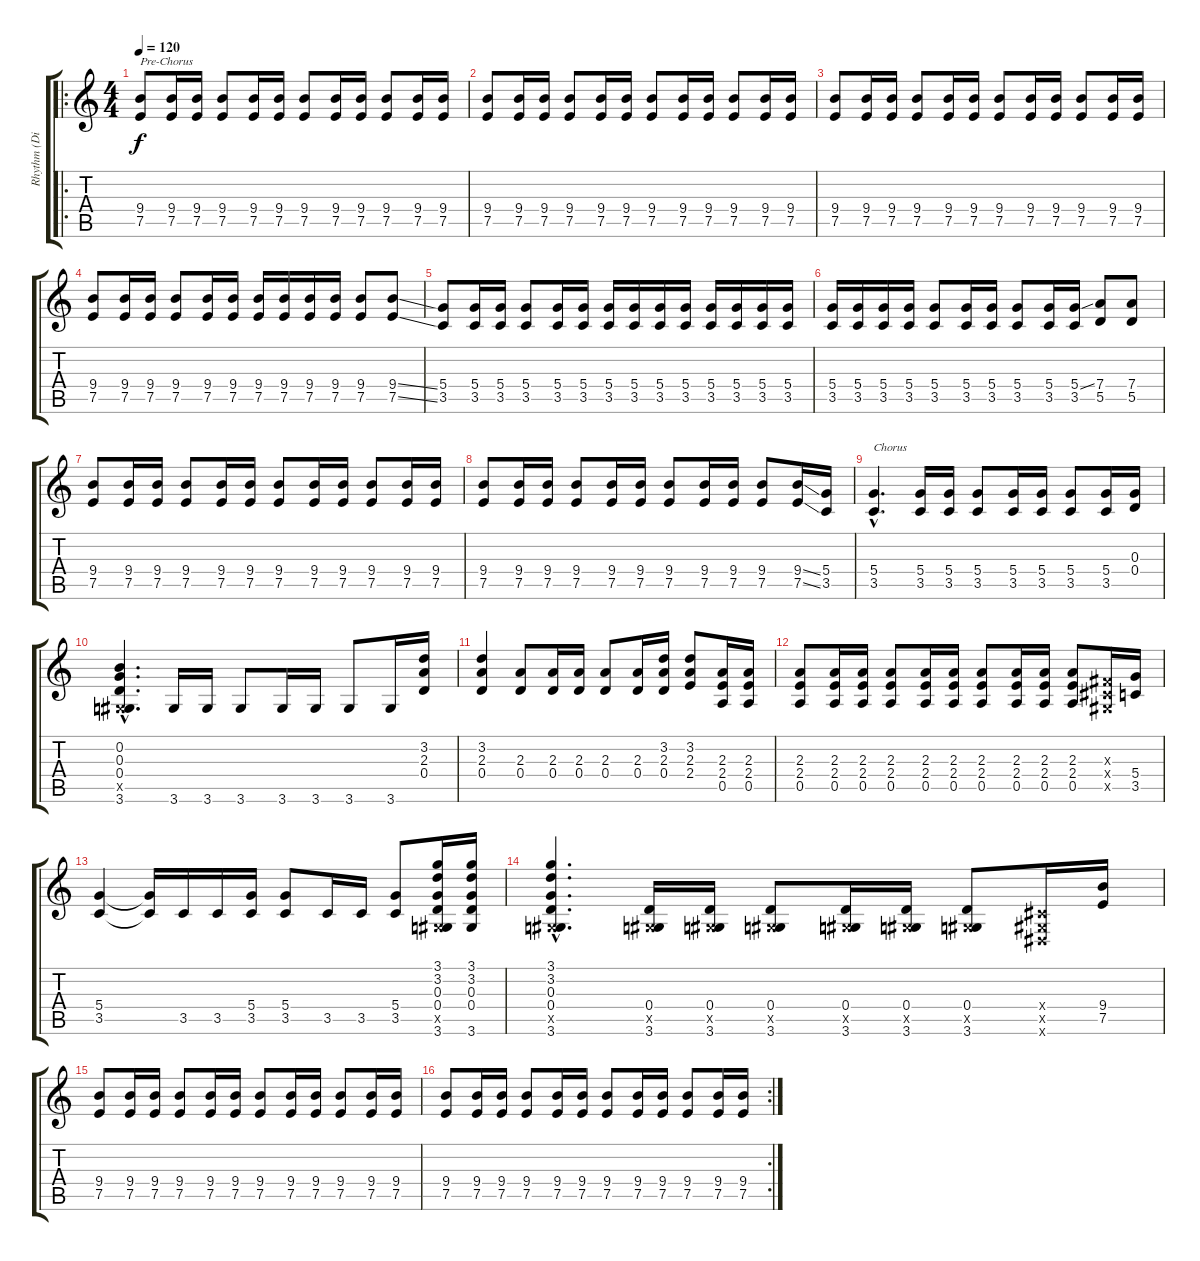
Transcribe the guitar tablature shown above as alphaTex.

\track ("Rhythm (Distortion)" "Rhythm (Di") {instrument distortionguitar}
\staff {score tabs}
\tuning (E4 B3 G3 D3 A2 E2) {hide}
\ro
\ts (4 4)
\tempo 120
\clef g2
\ks c
(9.4 7.5).8{txt "Pre-Chorus" dy f} (9.4 7.5).16 (9.4 7.5).16 (9.4 7.5).8 (9.4 7.5).16 (9.4 7.5).16 (9.4 7.5).8 (9.4 7.5).16 (9.4 7.5).16 (9.4 7.5).8 (9.4 7.5).16 (9.4 7.5).16 |
(9.4 7.5).8 (9.4 7.5).16 (9.4 7.5).16 (9.4 7.5).8 (9.4 7.5).16 (9.4 7.5).16 (9.4 7.5).8 (9.4 7.5).16 (9.4 7.5).16 (9.4 7.5).8 (9.4 7.5).16 (9.4 7.5).16 |
(9.4 7.5).8 (9.4 7.5).16 (9.4 7.5).16 (9.4 7.5).8 (9.4 7.5).16 (9.4 7.5).16 (9.4 7.5).8 (9.4 7.5).16 (9.4 7.5).16 (9.4 7.5).8 (9.4 7.5).16 (9.4 7.5).16 |
(9.4 7.5).8 (9.4 7.5).16 (9.4 7.5).16 (9.4 7.5).8 (9.4 7.5).16 (9.4 7.5).16 (9.4 7.5).16 (9.4 7.5).16 (9.4 7.5).16 (9.4 7.5).16 (9.4 7.5).8 (9.4{ss} 7.5{ss}).8 |
(5.4 3.5).8 (5.4 3.5).16 (5.4 3.5).16 (5.4 3.5).8 (5.4 3.5).16 (5.4 3.5).16 (5.4 3.5).16 (5.4 3.5).16 (5.4 3.5).16 (5.4 3.5).16 (5.4 3.5).16 (5.4 3.5).16 (5.4 3.5).16 (5.4 3.5).16 |
(5.4 3.5).16 (5.4 3.5).16 (5.4 3.5).16 (5.4 3.5).16 (5.4 3.5).8 (5.4 3.5).16 (5.4 3.5).16 (5.4 3.5).8 (5.4 3.5).16 (5.4{ss} 3.5).16 (7.4 5.5).8 (7.4 5.5).8 |
(9.4 7.5).8 (9.4 7.5).16 (9.4 7.5).16 (9.4 7.5).8 (9.4 7.5).16 (9.4 7.5).16 (9.4 7.5).8 (9.4 7.5).16 (9.4 7.5).16 (9.4 7.5).8 (9.4 7.5).16 (9.4 7.5).16 |
(9.4 7.5).8 (9.4 7.5).16 (9.4 7.5).16 (9.4 7.5).8 (9.4 7.5).16 (9.4 7.5).16 (9.4 7.5).8 (9.4 7.5).16 (9.4 7.5).16 (9.4 7.5).8 (9.4{ss} 7.5{ss}).16 (5.4 3.5).16 |
(5.4{hac} 3.5{hac}).4{d txt "Chorus"} (5.4 3.5).16 (5.4 3.5).16 (5.4 3.5).8 (5.4 3.5).16 (5.4 3.5).16 (5.4 3.5).8 (5.4 3.5).16 (0.3 0.4).16 |
(0.2{hac} 0.3{hac} 0.4{hac} -1.5{hac x} 3.6{hac}).4{d} 3.6.16 3.6.16 3.6.8 3.6.16 3.6.16 3.6.8 3.6.16 (3.2 2.3 0.4).16 |
(3.2 2.3 0.4).4 (2.3 0.4).8 (2.3 0.4).16 (2.3 0.4).16 (2.3 0.4).8 (2.3 0.4).16 (3.2 2.3 0.4).16 (3.2 2.3 2.4).8 (2.3 2.4 0.5).16 (2.3 2.4 0.5).16 |
(2.3 2.4 0.5).8 (2.3 2.4 0.5).16 (2.3 2.4 0.5).16 (2.3 2.4 0.5).8 (2.3 2.4 0.5).16 (2.3 2.4 0.5).16 (2.3 2.4 0.5).8 (2.3 2.4 0.5).16 (2.3 2.4 0.5).16 (2.3 2.4 0.5).8 (-1.3{x} -1.4{x} -1.5{x}).16 (5.4 3.5).16 |
(5.4 3.5).4 (5.4{t} 3.5{t}).16 3.5.16 3.5.16 (5.4 3.5).16 (5.4 3.5).8 3.5.16 3.5.16 (5.4 3.5).8 (3.1 3.2 0.3 0.4 -1.5{x} 3.6).16 (3.1 3.2 0.3 0.4 3.6).16 |
(3.1{hac} 3.2{hac} 0.3{hac} 0.4{hac} -1.5{hac x} 3.6{hac}).4{d} (0.4 -1.5{x} 3.6).16 (0.4 -1.5{x} 3.6).16 (0.4 -1.5{x} 3.6).8 (0.4 -1.5{x} 3.6).16 (0.4 -1.5{x} 3.6).16 (0.4 -1.5{x} 3.6).8 (-1.4{x} -1.5{x} -1.6{x}).16 (9.4 7.5).16 |
(9.4 7.5).8 (9.4 7.5).16 (9.4 7.5).16 (9.4 7.5).8 (9.4 7.5).16 (9.4 7.5).16 (9.4 7.5).8 (9.4 7.5).16 (9.4 7.5).16 (9.4 7.5).8 (9.4 7.5).16 (9.4 7.5).16 |
\rc 2
(9.4 7.5).8 (9.4 7.5).16 (9.4 7.5).16 (9.4 7.5).8 (9.4 7.5).16 (9.4 7.5).16 (9.4 7.5).8 (9.4 7.5).16 (9.4 7.5).16 (9.4 7.5).8 (9.4 7.5).16 (9.4 7.5).16
